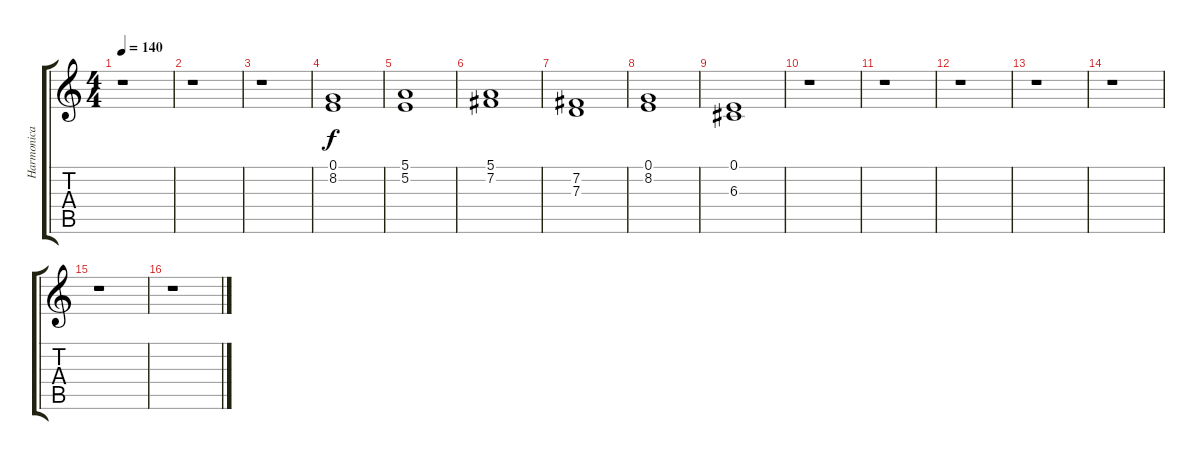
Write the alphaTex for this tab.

\track ("Harmonica" "Harmonica") {instrument harmonica}
\staff {score tabs}
\tuning (E4 B3 G3 D3 A2 E2) {hide}
\ts (4 4)
\tempo 140
\clef g2
\ks c
r.1{dy f} |
r.1 |
r.1 |
(0.1 8.2).1{volume 6} |
(5.1 5.2).1{volume 6} |
(5.1 7.2).1{volume 6} |
(7.2 7.3).1{volume 4} |
(0.1 8.2).1{volume 6} |
(0.1 6.3).1{volume 5} |
r.1 |
r.1 |
r.1 |
r.1 |
r.1 |
r.1 |
r.1
